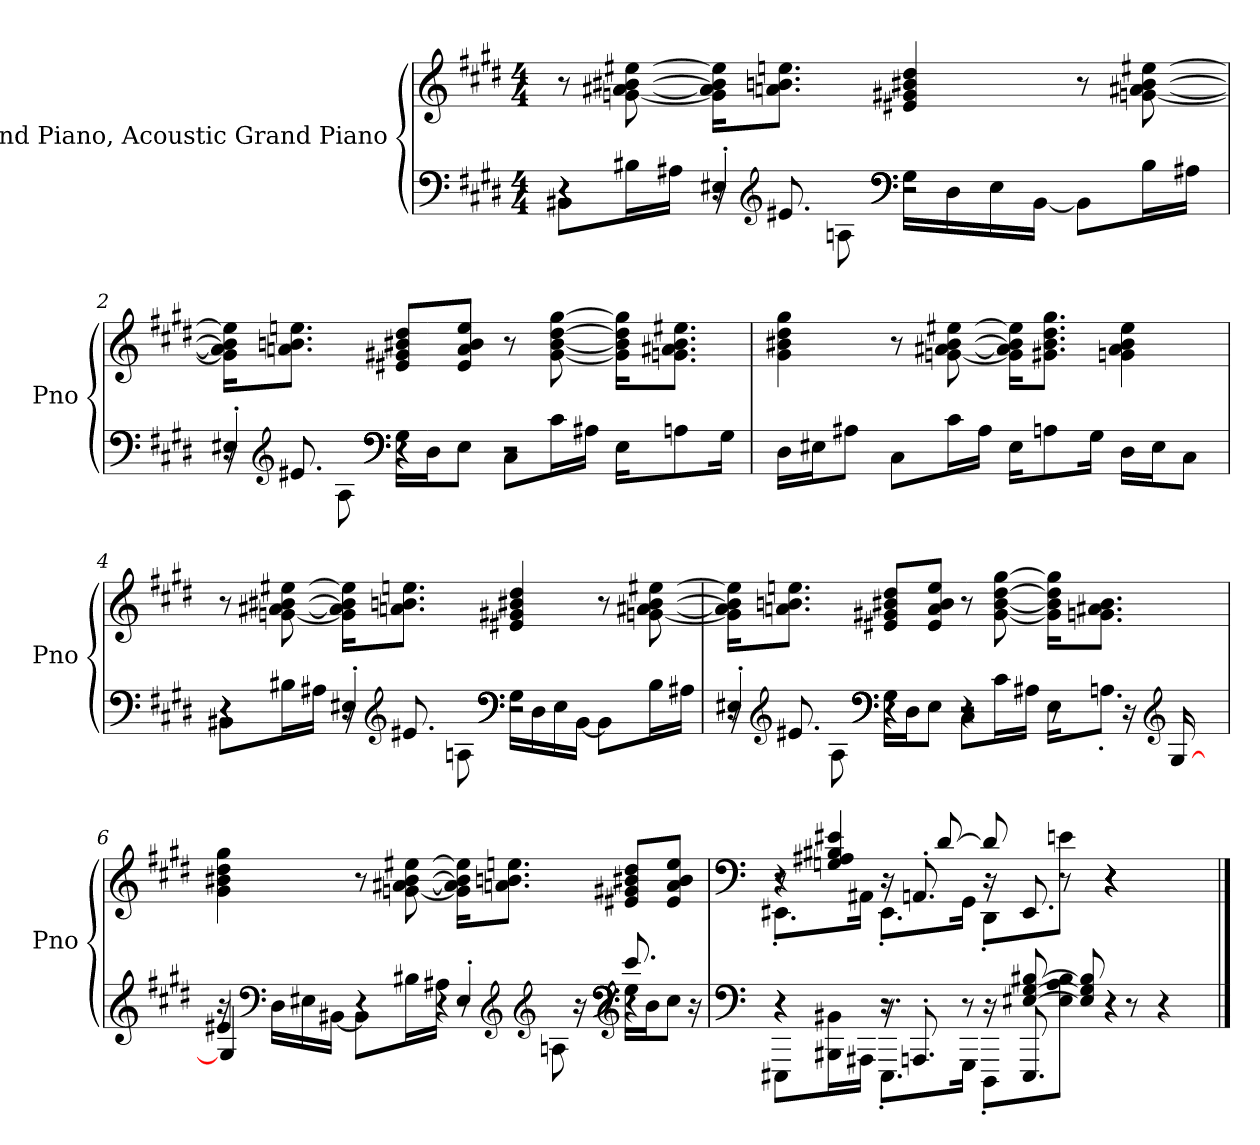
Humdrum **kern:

**kern	**kern
*part1	*part1
*staff2	*staff1
*I"Grand Piano, Acoustic Grand Piano	*
*I'Pno	*
*clefF4	*clefG2
*k[f#c#g#d#]	*k[f#c#g#d#]
*M4/4	*M4/4
*MM120	*MM120
=1	=1
*^	*
*	*^	*
4r	8BB#Xi\L	4r	8r
.	16B#Xi\L	.	[8gni\ [8a#Xi\ [8b#Xi\ [8ee#Xi\
.	16A#Xi\JJ	.	.
16r	8r	4E#X'i/	16g\] 16a#\] 16b#\] 16ee#\]KL
*clefG2	*	*	*
8.e#Xi/	.	.	8.ani\ 8.bni\ 8.eeni\J
.	8Ani\	.	.
*clefF4	*	*	*
2r	16G#i\LL	2r	4e#Xi/ 4g#Xi/ 4b#Xi/ 4dd#i/
.	16D#i\	.	.
.	16E#i\	.	.
.	[16BB#i\JJ	.	.
.	8BB#\L]	.	8r
.	16B#i\L	.	[8gni\ [8a#Xi\ [8b#i\ [8ee#Xi\
.	16A#Xi\JJ	.	.
!!LO:LB:g=z
=2	=2	=2	=2
16r	8r	4E#X'i/	16g\] 16a#\] 16b#\] 16ee#\]KL
*clefG2	*	*	*
8.e#Xi/	.	.	8.ani\ 8.bni\ 8.eeni\J
.	8Ai\	.	.
*clefF4	*	*	*
4r	16G#i\LL	4r	8e#Xi/ 8g#Xi/ 8b#Xi/ 8dd#i/L
.	16D#i\J	.	.
.	8E#i\J	.	8e#i/ 8ai/ 8b#i/ 8eei/J
2r	8C#i\L	2r	8r
.	16c#i\L	.	[8g#i\ [8b#i\ [8dd#i\ [8gg#i\
.	16A#Xi\JJ	.	.
.	16E#i\KL	.	16g#\] 16b#\] 16dd#\] 16gg#\]KL
.	8Ani\	.	8.gni\ 8.a#Xi\ 8.b#i\ 8.ee#Xi\J
.	16G#i\Jk	.	.
*v	*v	*v	*
=3	=3
16D#i\LL	4g#i\ 4b#Xi\ 4dd#i\ 4gg#i\
16E#Xi\J	.
8A#Xi\J	.
8C#i\L	8r
16c#i\L	[8gni\ [8a#Xi\ [8b#i\ [8ee#Xi\
16A#i\JJ	.
16E#i\KL	16g\] 16a#\] 16b#\] 16ee#\]KL
8Ani\	8.g#Xi\ 8.b#i\ 8.dd#i\ 8.gg#i\J
16G#i\Jk	.
16D#i\LL	4gni\ 4a#i\ 4b#i\ 4ee#i\
16E#i\J	.
8C#i\J	.
!!LO:LB:g=z
=4	=4
*^	*
*	*^	*
4r	8BB#Xi\L	4r	8r
.	16B#Xi\L	.	[8gni\ [8a#Xi\ [8b#Xi\ [8ee#Xi\
.	16A#Xi\JJ	.	.
16r	8r	4E#X'i/	16g\] 16a#\] 16b#\] 16ee#\]KL
*clefG2	*	*	*
8.e#Xi/	.	.	8.ani\ 8.bni\ 8.eeni\J
.	8Ani\	.	.
*clefF4	*	*	*
2r	16G#i\LL	2r	4e#Xi/ 4g#Xi/ 4b#Xi/ 4dd#i/
.	16D#i\	.	.
.	16E#i\	.	.
.	[16BB#i\JJ	.	.
.	8BB#\L]	.	8r
.	16B#i\L	.	[8gni\ [8a#Xi\ [8b#i\ [8ee#Xi\
.	16A#Xi\JJ	.	.
!!LO:LB:g=z
=5	=5	=5	=5
*	*	*	*^
16r	8r	4E#X'i/	16g\] 16a#\] 16b#\] 16ee#\]KL	2...ryy
*clefG2	*	*	*	*
8.e#Xi/	.	.	8.ani\ 8.bni\ 8.eeni\J	.
.	8Ai\	.	.	.
*clefF4	*	*	*	*
4r	16G#i\LL	4r	8e#Xi/ 8g#Xi/ 8b#Xi/ 8dd#i/L	.
.	16D#i\J	.	.	.
.	8E#i\J	.	8e#i/ 8ai/ 8b#i/ 8eei/J	.
2r	8C#i\L	4r	8r	.
.	16c#i\L	.	[8g#i\ [8b#j\ [8dd#j\ [8gg#j\	.
.	16A#Xj\JJ	.	.	.
.	16E#Z\KL	8r	16g#\] 16b#\] 16dd#\] 16gg#\]KL	.
.	8.An'Z\J	.	8.gnZ\ 8.a#XZ\ 8.b#Z\J	.
.	.	16r	.	.
*clefG2	*	*	*	*
.	.	[16G#j/	.	16ryy
16ryy	16ryy	16ryy	16ryy	16ryy
!!LO:LB:g=z	!!
=6	=6	=6	=6	=6
4e#Xj/	16r	4G#/]	4g#j\ 4b#Xj\ 4dd#j\ 4gg#j\	16ryy
*clefF4	*	*	*	*
.	16D#Z\LL	.	.	8.ryy
.	16E#XZ\	.	.	.
.	[16BB#XZ\JJ	.	.	.
8.ryy	8BB#\L]	4r	8r	2.ryy
.	16B#XZ\L	.	[8gnZ\ [8a#XZ\ [8b#Z\ [8ee#XZ\	.
4r	16A#XZ\JJ	.	.	.
.	8r	4E#'Z/	16g\] 16a#\] 16b#\] 16ee#\]KL	.
*clefG2	*	*	*	*
.	.	.	8.anZ\ 8.bnZ\ 8.eenZ\J	.
.	8AnZ\	.	.	.
16r	.	.	.	.
*clefF4	*	*	*	*
8.e#Z/	16G#Z\LL	4r	8e#XZ/ 8g#XZ/ 8b#XZ/ 8dd#Z/L	.
.	16D#Z\J	.	.	.
.	8E#Z\J	.	8e#Z/ 8aj/ 8b#j/ 8eei/J	.
16r	.	.	.	.
*	*	*	*v	*v
!!LO:LB:g=z
=7	=7	=7	=7
*clefF4	*	*	*clefF4
*	*	*	*^
*	*	*	*	*^
4r	8EEE#Xi\L	4r	8r	8.EE#X'i\L	4r
.	16BBB#Xi\ 16BB#Xi\L	.	4Gni/ 4A#Xi/ 4B#Xi/ 4e#Xi/	.	.
.	16AAA#Xi\JJ	.	.	16AA#Xi\Jk	.
8.r	8.EEE#'i\L	16r	.	8.EE#'i\L	16r
.	.	8.AAAn'i/	.	.	8.AAn'i/
.	.	.	[8d#i/	.	.
8r	16GGG#i\Jk	.	.	16GG#i\Jk	.
.	8DDD#'i\L	16r	8d#/]	8DD#'i\L	16r
[8E#Xi/ [8G#i/ [8B#Xi/	.	8.EEE#i/	.	.	8.EE#i/
.	8E#i\ 8Ai\ 8B#i\J	.	8r	8eni\J	.
8E#/] 8G#/] 8B#/]	.	.	.	.	.
.	4r	4r	4r	4r	4r
8r	.	.	.	.	.
4r	.	.	.	.	.
.	8.ryy	8.ryy	8.ryy	8.ryy	8.ryy
*v	*v	*v	*	*	*
*	*v	*v	*v
==	==
*-	*-
